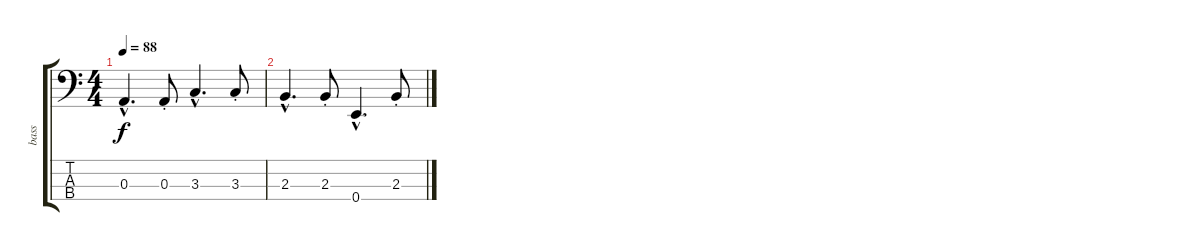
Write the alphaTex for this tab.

\track ("bass" "bass") {instrument electricbassfinger}
\staff {score tabs}
\tuning (G2 D2 A1 E1) {hide}
\ts (4 4)
\tempo 88
\clef f4
\ks c
0.3{hac}.4{d dy f} 0.3{st}.8 3.3{hac}.4{d} 3.3{st}.8 |
2.3{hac}.4{d} 2.3{st}.8 0.4{hac}.4{d} 2.3{st}.8
